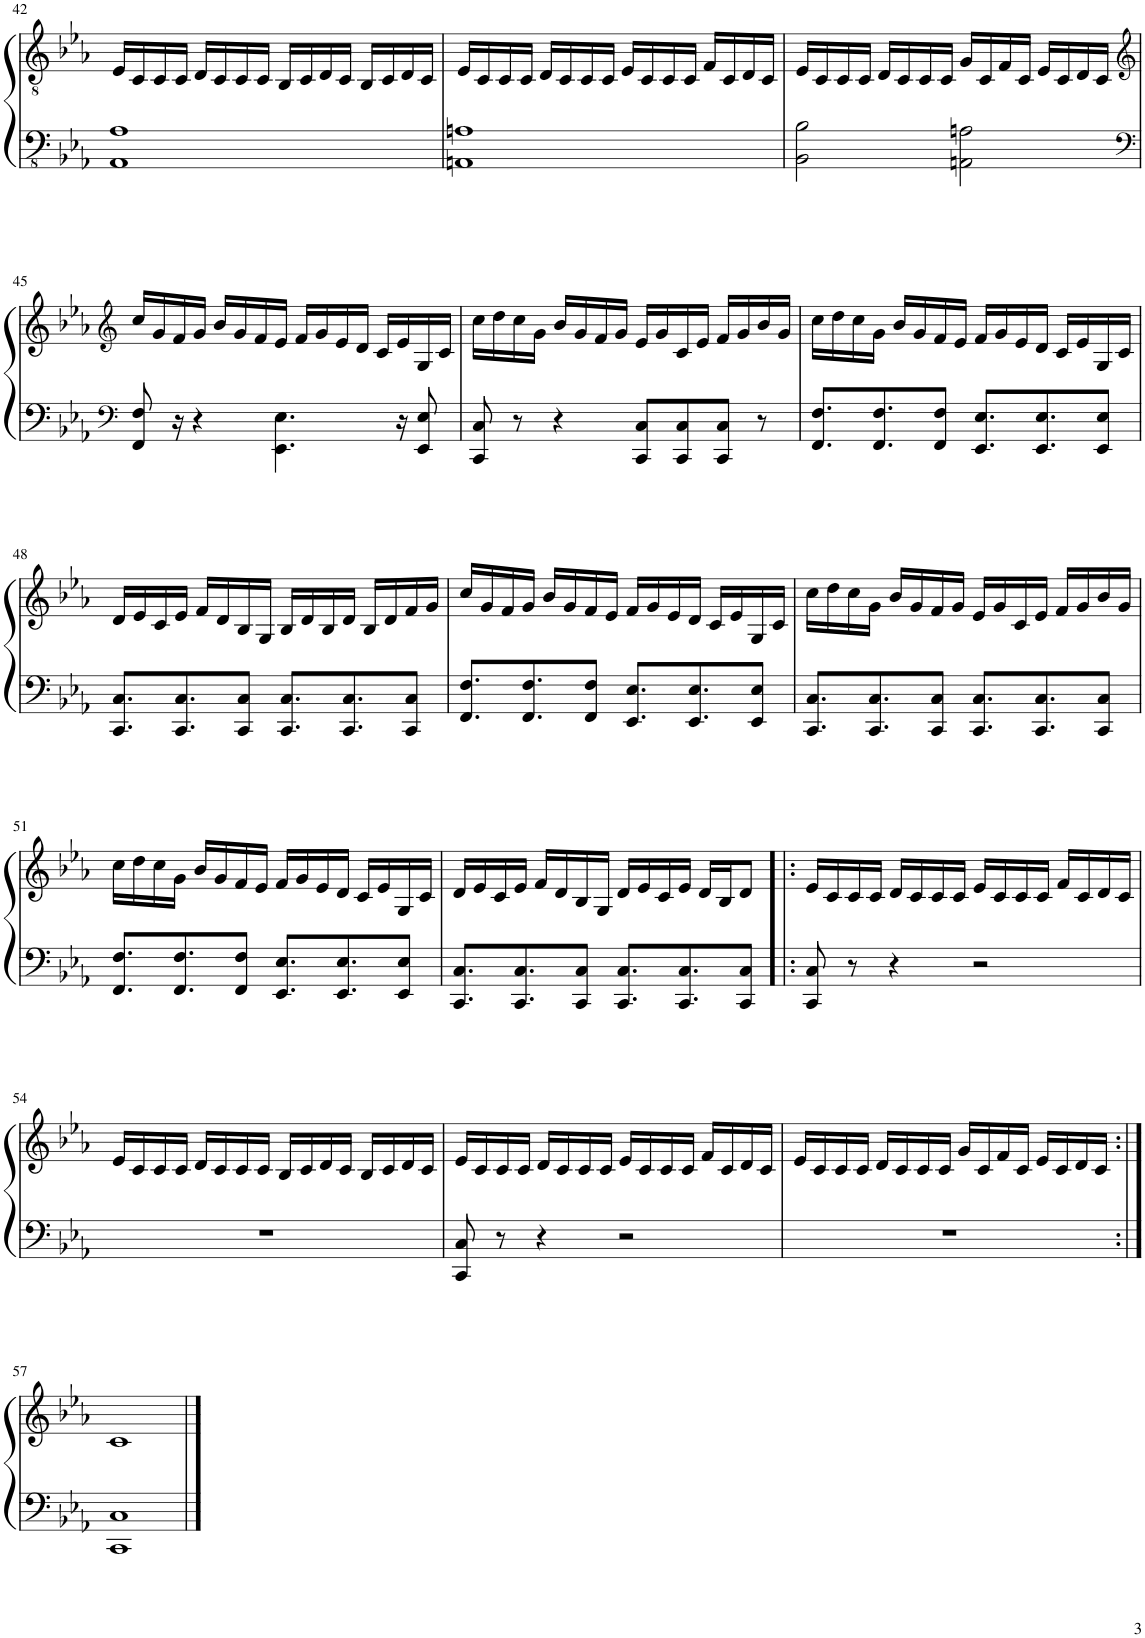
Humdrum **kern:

**kern	**kern
*part1	*part1
*staff2	*staff1
*I"Piano	*
*I'Pno	*
!!LO:PB:g=z
*clefFv4	*clefGv2
*k[b-e-a-]	*k[b-e-a-]
*M4/4	*M4/4
=42	=42
1AAA- 1AA-	16E-/LL
.	16C/
.	16C/
.	16C/JJ
.	16D/LL
.	16C/
.	16C/
.	16C/JJ
.	16BB-/LL
.	16C/
.	16D/
.	16C/JJ
.	16BB-/LL
.	16C/
.	16D/
.	16C/JJ
=43	=43
1AAAn 1AAn	16E-/LL
.	16C/
.	16C/
.	16C/JJ
.	16D/LL
.	16C/
.	16C/
.	16C/JJ
.	16E-/LL
.	16C/
.	16C/
.	16C/JJ
.	16F/LL
.	16C/
.	16D/
.	16C/JJ
=44	=44
2BBB-\ 2BB-\	16E-/LL
.	16C/
.	16C/
.	16C/JJ
.	16D/LL
.	16C/
.	16C/
.	16C/JJ
2AAAn\ 2AAn\	16G/LL
.	16C/
.	16F/
.	16C/JJ
.	16E-/LL
.	16C/
.	16D/
.	16C/JJ
!!LO:LB:g=z
=45	=45
*clefF4	*clefG2
8FF/ 8F/	16cc/LL
.	16g/
16r	16f/
4r	16g/JJ
.	16b-/LL
.	16g/
.	16f/
4.EE-\ 4.E-\	16e-/JJ
.	16f/LL
.	16g/
.	16e-/
.	16d/JJ
.	16c/LL
16r	16e-/
8EE-/ 8E-/	16G/
.	16c/JJ
=46	=46
8CC/ 8C/	16cc\LL
.	16dd\
8r	16cc\
.	16g\JJ
4r	16b-/LL
.	16g/
.	16f/
.	16g/JJ
8CC/ 8C/L	16e-/LL
.	16g/
8CC/ 8C/	16c/
.	16e-/JJ
8CC/ 8C/J	16f/LL
.	16g/
8r	16b-/
.	16g/JJ
=47	=47
8.FF/ 8.F/L	16cc\LL
.	16dd\
.	16cc\
8.FF/ 8.F/	16g\JJ
.	16b-/LL
.	16g/
8FF/ 8F/J	16f/
.	16e-/JJ
8.EE-/ 8.E-/L	16f/LL
.	16g/
.	16e-/
8.EE-/ 8.E-/	16d/JJ
.	16c/LL
.	16e-/
8EE-/ 8E-/J	16G/
.	16c/JJ
!!LO:LB:g=z
=48	=48
8.CC/ 8.C/L	16d/LL
.	16e-/
.	16c/
8.CC/ 8.C/	16e-/JJ
.	16f/LL
.	16d/
8CC/ 8C/J	16B-/
.	16G/JJ
8.CC/ 8.C/L	16B-/LL
.	16d/
.	16B-/
8.CC/ 8.C/	16d/JJ
.	16B-/LL
.	16d/
8CC/ 8C/J	16f/
.	16g/JJ
=49	=49
8.FF/ 8.F/L	16cc/LL
.	16g/
.	16f/
8.FF/ 8.F/	16g/JJ
.	16b-/LL
.	16g/
8FF/ 8F/J	16f/
.	16e-/JJ
8.EE-/ 8.E-/L	16f/LL
.	16g/
.	16e-/
8.EE-/ 8.E-/	16d/JJ
.	16c/LL
.	16e-/
8EE-/ 8E-/J	16G/
.	16c/JJ
=50	=50
8.CC/ 8.C/L	16cc\LL
.	16dd\
.	16cc\
8.CC/ 8.C/	16g\JJ
.	16b-/LL
.	16g/
8CC/ 8C/J	16f/
.	16g/JJ
8.CC/ 8.C/L	16e-/LL
.	16g/
.	16c/
8.CC/ 8.C/	16e-/JJ
.	16f/LL
.	16g/
8CC/ 8C/J	16b-/
.	16g/JJ
!!LO:LB:g=z
=51	=51
8.FF/ 8.F/L	16cc\LL
.	16dd\
.	16cc\
8.FF/ 8.F/	16g\JJ
.	16b-/LL
.	16g/
8FF/ 8F/J	16f/
.	16e-/JJ
8.EE-/ 8.E-/L	16f/LL
.	16g/
.	16e-/
8.EE-/ 8.E-/	16d/JJ
.	16c/LL
.	16e-/
8EE-/ 8E-/J	16G/
.	16c/JJ
=52	=52
8.CC/ 8.C/L	16d/LL
.	16e-/
.	16c/
8.CC/ 8.C/	16e-/JJ
.	16f/LL
.	16d/
8CC/ 8C/J	16B-/
.	16G/JJ
8.CC/ 8.C/L	16d/LL
.	16e-/
.	16c/
8.CC/ 8.C/	16e-/JJ
.	16d/LL
.	16B-/J
8CC/ 8C/J	8d/J
=53!|:	=53!|:
8CC/ 8C/	16e-/LL
.	16c/
8r	16c/
.	16c/JJ
4r	16d/LL
.	16c/
.	16c/
.	16c/JJ
2r	16e-/LL
.	16c/
.	16c/
.	16c/JJ
.	16f/LL
.	16c/
.	16d/
.	16c/JJ
!!LO:LB:g=z
=54	=54
1r	16e-/LL
.	16c/
.	16c/
.	16c/JJ
.	16d/LL
.	16c/
.	16c/
.	16c/JJ
.	16B-/LL
.	16c/
.	16d/
.	16c/JJ
.	16B-/LL
.	16c/
.	16d/
.	16c/JJ
=55	=55
8CC/ 8C/	16e-/LL
.	16c/
8r	16c/
.	16c/JJ
4r	16d/LL
.	16c/
.	16c/
.	16c/JJ
2r	16e-/LL
.	16c/
.	16c/
.	16c/JJ
.	16f/LL
.	16c/
.	16d/
.	16c/JJ
=56	=56
1r	16e-/LL
.	16c/
.	16c/
.	16c/JJ
.	16d/LL
.	16c/
.	16c/
.	16c/JJ
.	16g/LL
.	16c/
.	16f/
.	16c/JJ
.	16e-/LL
.	16c/
.	16d/
.	16c/JJ
!!LO:LB:g=z
=57:|!	=57:|!
1CC 1C	1c
==	==
*-	*-
